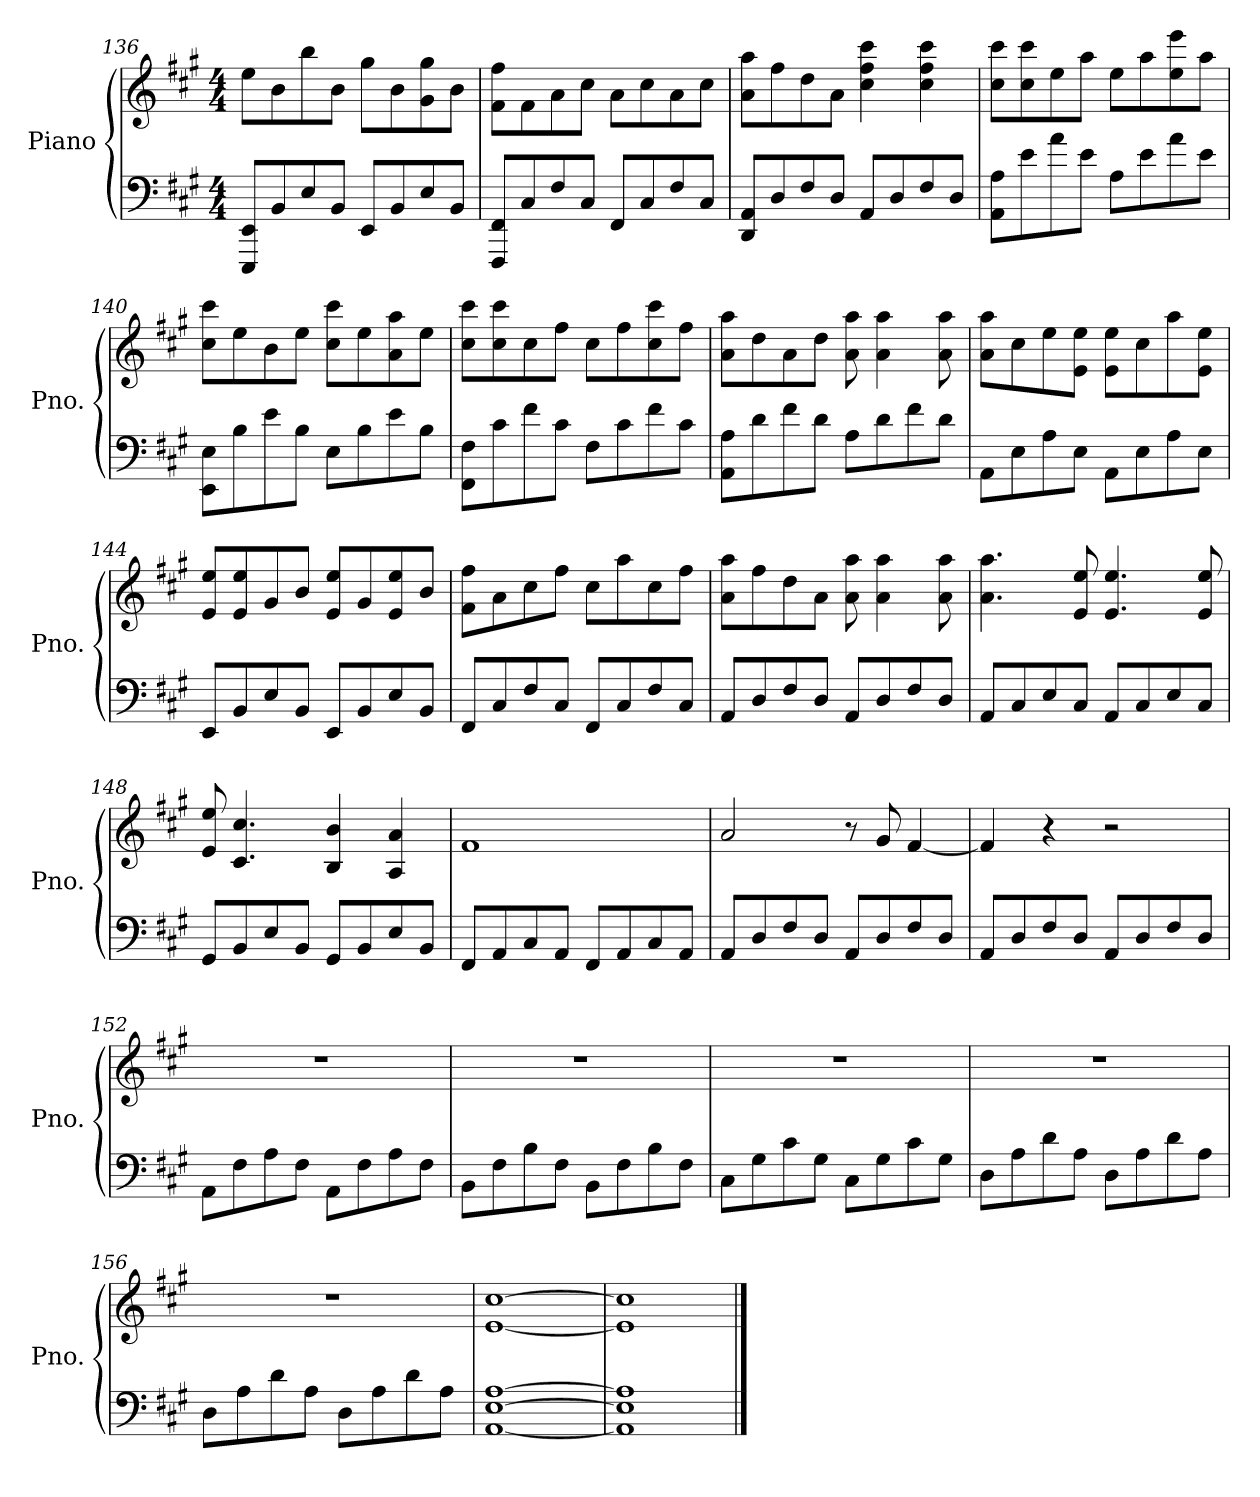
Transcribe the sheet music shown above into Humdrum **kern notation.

**kern	**kern
*part1	*part1
*staff2	*staff1
*I"Piano	*
*I'Pno.	*
*clefF4	*clefG2
*k[f#c#g#]	*k[f#c#g#]
*M4/4	*M4/4
=136	=136
8EEE/ 8EE/L	8ee\L
8BB/	8b\
8E/	8bb\
8BB/J	8b\J
8EE/L	8gg#\L
8BB/	8b\
8E/	8g#\ 8gg#\
8BB/J	8b\J
!!LO:LB:g=z
=137	=137
8FFF#/ 8FF#/L	8f#\ 8ff#\L
8C#/	8f#\
8F#/	8a\
8C#/J	8cc#\J
8FF#/L	8a\L
8C#/	8cc#\
8F#/	8a\
8C#/J	8cc#\J
=138	=138
8DD/ 8AA/L	8a\ 8aa\L
8D/	8ff#\
8F#/	8dd\
8D/J	8a\J
8AA/L	4cc#\ 4ff#\ 4ccc#\
8D/	.
8F#/	4cc#\ 4ff#\ 4ccc#\
8D/J	.
=139	=139
8AA\ 8A\L	8cc#\ 8ccc#\L
8e\	8cc#\ 8ccc#\
8a\	8ee\
8e\J	8aa\J
8A\L	8ee\L
8e\	8aa\
8a\	8ee\ 8eee\
8e\J	8aa\J
=140	=140
8EE\ 8E\L	8cc#\ 8ccc#\L
8B\	8ee\
8e\	8b\
8B\J	8ee\J
8E\L	8cc#\ 8ccc#\L
8B\	8ee\
8e\	8a\ 8aa\
8B\J	8ee\J
=141	=141
8FF#\ 8F#\L	8cc#\ 8ccc#\L
8c#\	8cc#\ 8ccc#\
8f#\	8cc#\
8c#\J	8ff#\J
8F#\L	8cc#\L
8c#\	8ff#\
8f#\	8cc#\ 8ccc#\
8c#\J	8ff#\J
!!LO:LB:g=z
=142	=142
8AA\ 8A\L	8a\ 8aa\L
8d\	8dd\
8f#\	8a\
8d\J	8dd\J
8A\L	8a\ 8aa\
8d\	4a\ 4aa\
8f#\	.
8d\J	8a\ 8aa\
=143	=143
8AA\L	8a\ 8aa\L
8E\	8cc#\
8A\	8ee\
8E\J	8e\ 8ee\J
8AA\L	8e\ 8ee\L
8E\	8cc#\
8A\	8aa\
8E\J	8e\ 8ee\J
=144	=144
8EE/L	8e/ 8ee/L
8BB/	8e/ 8ee/
8E/	8g#/
8BB/J	8b/J
8EE/L	8e/ 8ee/L
8BB/	8g#/
8E/	8e/ 8ee/
8BB/J	8b/J
=145	=145
8FF#/L	8f#\ 8ff#\L
8C#/	8a\
8F#/	8cc#\
8C#/J	8ff#\J
8FF#/L	8cc#\L
8C#/	8aa\
8F#/	8cc#\
8C#/J	8ff#\J
=146	=146
8AA/L	8a\ 8aa\L
8D/	8ff#\
8F#/	8dd\
8D/J	8a\J
8AA/L	8a\ 8aa\
8D/	4a\ 4aa\
8F#/	.
8D/J	8a\ 8aa\
!!LO:PB:g=z
=147	=147
8AA/L	4.a\ 4.aa\
8C#/	.
8E/	.
8C#/J	8e/ 8ee/
8AA/L	4.e/ 4.ee/
8C#/	.
8E/	.
8C#/J	8e/ 8ee/
=148	=148
8GG#/L	8e/ 8ee/
8BB/	4.c#/ 4.cc#/
8E/	.
8BB/J	.
8GG#/L	4B/ 4b/
8BB/	.
8E/	4A/ 4a/
8BB/J	.
=149	=149
8FF#/L	1f#
8AA/	.
8C#/	.
8AA/J	.
8FF#/L	.
8AA/	.
8C#/	.
8AA/J	.
=150	=150
8AA/L	2a/
8D/	.
8F#/	.
8D/J	.
8AA/L	8r
8D/	8g#/
8F#/	[4f#/
8D/J	.
=151	=151
8AA/L	4f#/]
8D/	.
8F#/	4r
8D/J	.
8AA/L	2r
8D/	.
8F#/	.
8D/J	.
!!LO:LB:g=z
=152	=152
8AA\L	1r
8F#\	.
8A\	.
8F#\J	.
8AA\L	.
8F#\	.
8A\	.
8F#\J	.
=153	=153
8BB\L	1r
8F#\	.
8B\	.
8F#\J	.
8BB\L	.
8F#\	.
8B\	.
8F#\J	.
=154	=154
8C#\L	1r
8G#\	.
8c#\	.
8G#\J	.
8C#\L	.
8G#\	.
8c#\	.
8G#\J	.
=155	=155
8D\L	1r
8A\	.
8d\	.
8A\J	.
8D\L	.
8A\	.
8d\	.
8A\J	.
=156	=156
8D\L	1r
8A\	.
8d\	.
8A\J	.
8D\L	.
8A\	.
8d\	.
8A\J	.
=157	=157
[1AA [1E [1A	[1e [1cc#
=158	=158
1AA] 1E] 1A]	1e] 1cc#]
==	==
*-	*-
